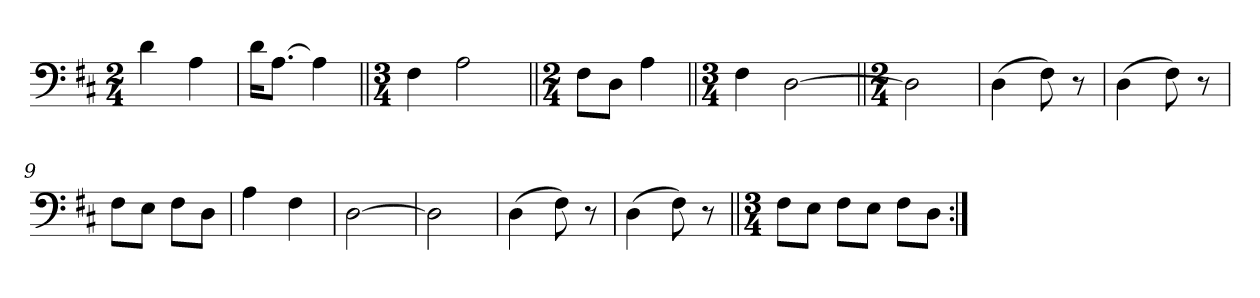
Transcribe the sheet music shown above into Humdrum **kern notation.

**kern
*part1
*staff1
*clefF4
*k[f#c#]
*M2/4
=1
4d\
4A\
=2
16d\KL
[8.A\J
4A\]
=3||
*M3/4
4F#\
2A\
=4||
*M2/4
8F#\L
8D\J
4A\
=5||
*M3/4
4F#\
[2D\
=6||
*M2/4
2D\]
=7
(4D\
8F#\)
8r
=8
(4D\
8F#\)
8r
=9
8F#\L
8E\J
8F#\L
8D\J
=10
4A\
4F#\
=11
[2D\
=12
2D\]
=13
(4D\
8F#\)
8r
=14
(4D\
8F#\)
8r
=15||
*M3/4
8F#\L
8E\J
8F#\L
8E\J
8F#\L
8D\J
=:|!
*-
